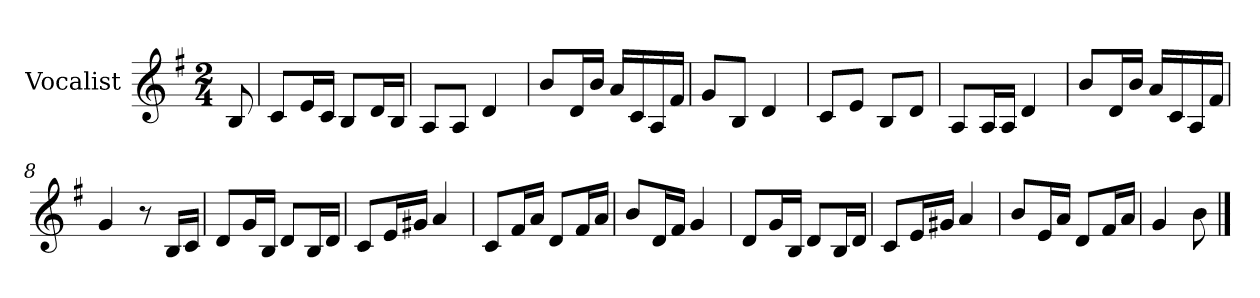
**kern
*part1
*staff1
*I"Vocalist
*k[f#]
*G:
*M2/4
=
8B
=1
8cL
16eL
16cJJ
8BL
16dL
16BJJ
=2
8AL
8AJ
4d
=3
8bL
16dL
16bJJ
16aLL
16c
16A
16f#JJ
=4
8gL
8BJ
4d
=5
8cL
8eJ
8BL
8dJ
=6
8AL
16AL
16AJJ
4d
=7
8bL
16dL
16bJJ
16aLL
16c
16A
16f#JJ
=8
4g
8r
16BLL
16cJJ
=9
8dL
16gL
16BJJ
8dL
16BL
16dJJ
=10
8cL
16eL
16g#XJJ
4a
=11
8cL
16f#L
16aJJ
8dL
16f#L
16aJJ
=12
8bL
16dL
16f#JJ
4g
=13
8dL
16gL
16BJJ
8dL
16BL
16dJJ
=14
8cL
16eL
16g#XJJ
4a
=15
8bL
16eL
16aJJ
8dL
16f#L
16aJJ
=16
4g
8b
==
*-
